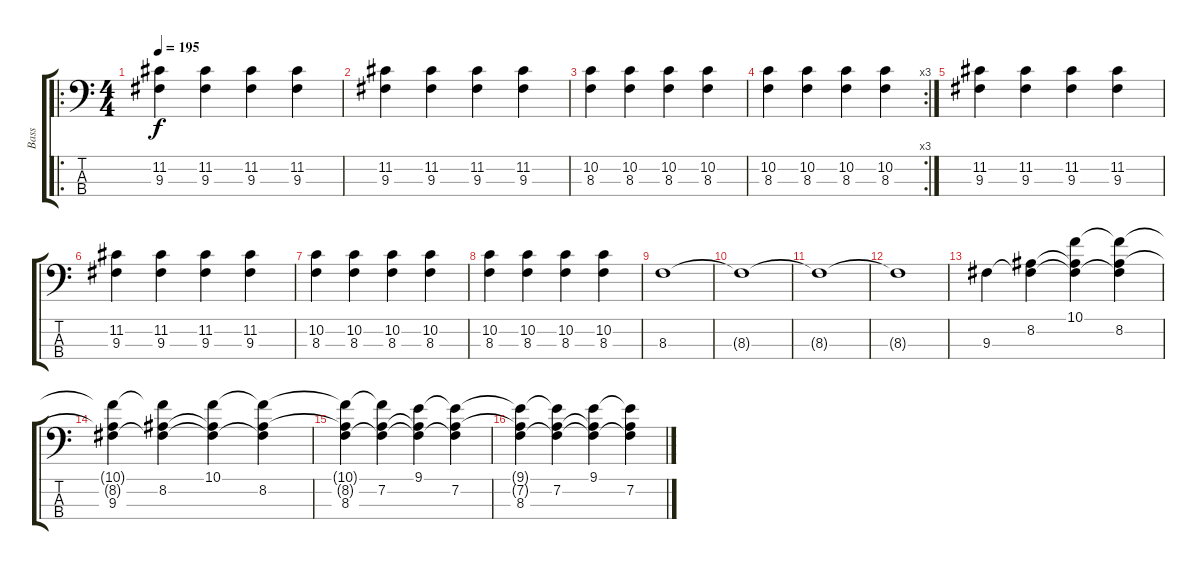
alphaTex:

\track ("Bass" "Bass") {instrument electricbassfinger}
\staff {score tabs}
\tuning (G2 D2 A1 E1) {hide}
\ro
\ts (4 4)
\tempo 195
\clef f4
\ks c
(11.2 9.3).4{dy f} (11.2 9.3).4 (11.2 9.3).4 (11.2 9.3).4 |
(11.2 9.3).4 (11.2 9.3).4 (11.2 9.3).4 (11.2 9.3).4 |
(10.2 8.3).4 (10.2 8.3).4 (10.2 8.3).4 (10.2 8.3).4 |
\rc 3
(10.2 8.3).4 (10.2 8.3).4 (10.2 8.3).4 (10.2 8.3).4 |
(11.2 9.3).4 (11.2 9.3).4 (11.2 9.3).4 (11.2 9.3).4 |
(11.2 9.3).4 (11.2 9.3).4 (11.2 9.3).4 (11.2 9.3).4 |
(10.2 8.3).4 (10.2 8.3).4 (10.2 8.3).4 (10.2 8.3).4 |
(10.2 8.3).4 (10.2 8.3).4 (10.2 8.3).4 (10.2 8.3).4 |
8.3.1 |
8.3{t}.1 |
8.3{t}.1 |
8.3{t}.1 |
9.3.4 (8.2 9.3{t}).4 (10.1 8.2{t} 9.3{t}).4 (10.1{t} 8.2 9.3{t}).4 |
(10.1{t} 8.2{t} 9.3).4 (10.1{t} 8.2 9.3{t}).4 (10.1 8.2{t} 9.3{t}).4 (10.1{t} 8.2 9.3{t}).4 |
(10.1{t} 8.2{t} 8.3).4 (10.1{t} 7.2 8.3{t}).4 (9.1 7.2{t} 8.3{t}).4 (9.1{t} 7.2 8.3{t}).4 |
(9.1{t} 7.2{t} 8.3).4 (9.1{t} 7.2 8.3{t}).4 (9.1 7.2{t} 8.3{t}).4 (9.1{t} 7.2 8.3{t}).4
